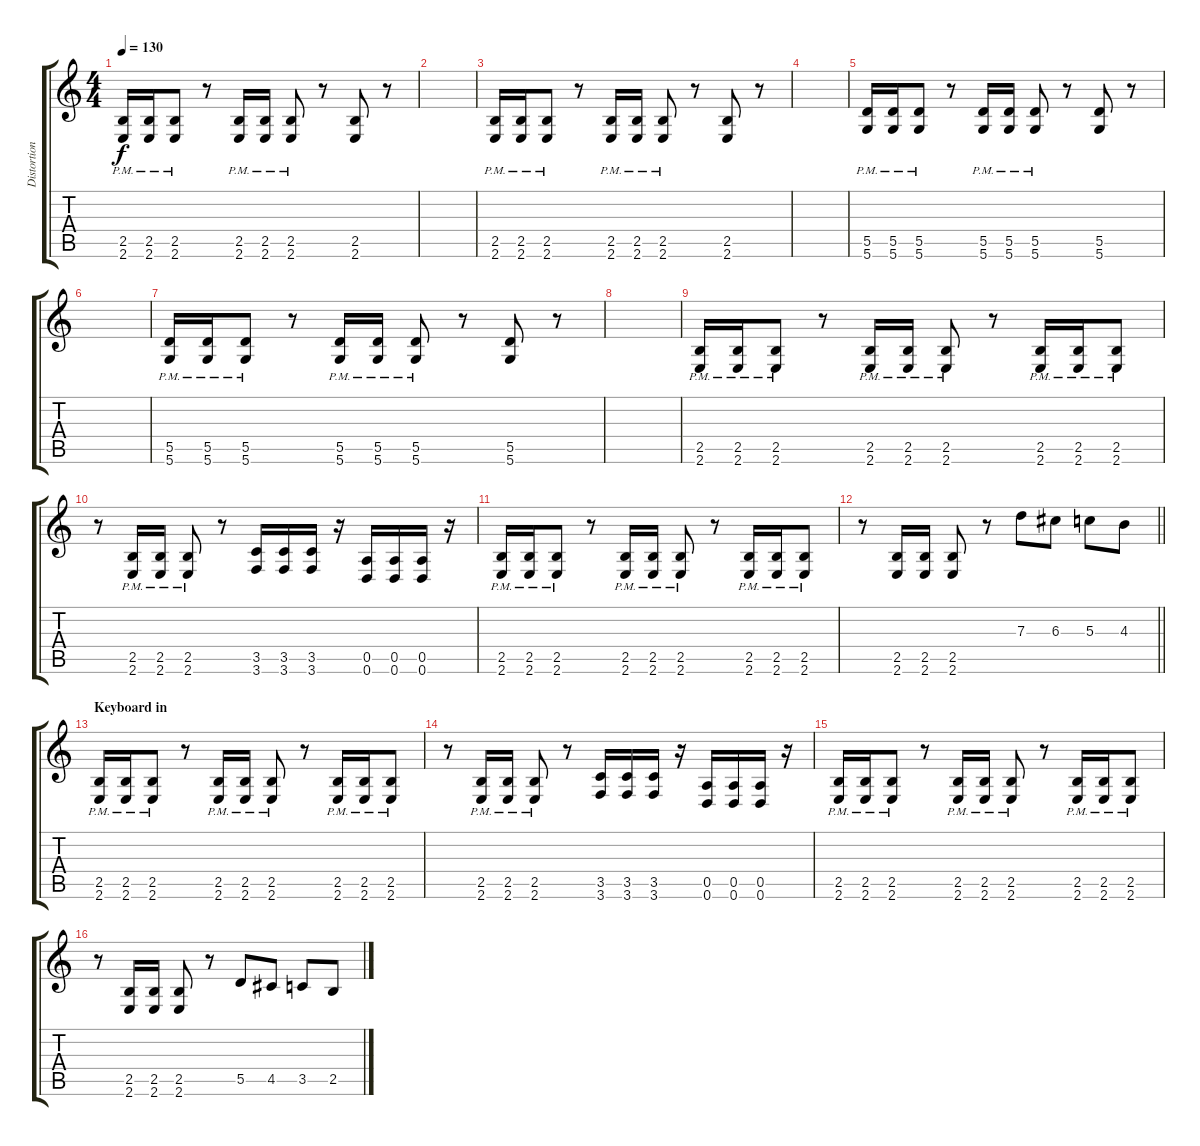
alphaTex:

\track ("Distortion Guitar" "Distortion") {instrument distortionguitar}
\staff {score tabs}
\tuning (E4 B3 G3 D3 A2 D2) {hide}
\ts (4 4)
\tempo 130
\clef g2
\ks c
(2.5{pm} 2.6{pm}).16{dy f} (2.5{pm} 2.6{pm}).16 (2.5{pm} 2.6{pm}).8 r.8 (2.5{pm} 2.6{pm}).16 (2.5{pm} 2.6{pm}).16 (2.5{pm} 2.6{pm}).8 r.8 (2.5 2.6).8 r.8 |
|
(2.5{pm} 2.6{pm}).16 (2.5{pm} 2.6{pm}).16 (2.5{pm} 2.6{pm}).8 r.8 (2.5{pm} 2.6{pm}).16 (2.5{pm} 2.6{pm}).16 (2.5{pm} 2.6{pm}).8 r.8 (2.5 2.6).8 r.8 |
|
(5.5{pm} 5.6{pm}).16 (5.5{pm} 5.6{pm}).16 (5.5{pm} 5.6{pm}).8 r.8 (5.5{pm} 5.6{pm}).16 (5.5{pm} 5.6{pm}).16 (5.5{pm} 5.6{pm}).8 r.8 (5.5 5.6).8 r.8 |
|
(5.5{pm} 5.6{pm}).16 (5.5{pm} 5.6{pm}).16 (5.5{pm} 5.6{pm}).8 r.8 (5.5{pm} 5.6{pm}).16 (5.5{pm} 5.6{pm}).16 (5.5{pm} 5.6{pm}).8 r.8 (5.5 5.6).8 r.8 |
|
(2.5{pm} 2.6{pm}).16 (2.5{pm} 2.6{pm}).16 (2.5{pm} 2.6{pm}).8 r.8 (2.5{pm} 2.6{pm}).16 (2.5{pm} 2.6{pm}).16 (2.5{pm} 2.6{pm}).8 r.8 (2.5{pm} 2.6{pm}).16 (2.5{pm} 2.6{pm}).16 (2.5{pm} 2.6{pm}).8 |
r.8 (2.5{pm} 2.6{pm}).16 (2.5{pm} 2.6{pm}).16 (2.5{pm} 2.6{pm}).8 r.8 (3.5 3.6).16 (3.5 3.6).16 (3.5 3.6).16 r.16 (0.5 0.6).16 (0.5 0.6).16 (0.5 0.6).16 r.16 |
(2.5{pm} 2.6{pm}).16 (2.5{pm} 2.6{pm}).16 (2.5{pm} 2.6{pm}).8 r.8 (2.5{pm} 2.6{pm}).16 (2.5{pm} 2.6{pm}).16 (2.5{pm} 2.6{pm}).8 r.8 (2.5{pm} 2.6{pm}).16 (2.5{pm} 2.6{pm}).16 (2.5{pm} 2.6{pm}).8 |
\barLineRight lightlight
r.8 (2.5 2.6).16 (2.5 2.6).16 (2.5 2.6).8 r.8 7.3.8 6.3.8 5.3.8 4.3.8 |
\section ("" "Keyboard in")
(2.5{pm} 2.6{pm}).16 (2.5{pm} 2.6{pm}).16 (2.5{pm} 2.6{pm}).8 r.8 (2.5{pm} 2.6{pm}).16 (2.5{pm} 2.6{pm}).16 (2.5{pm} 2.6{pm}).8 r.8 (2.5{pm} 2.6{pm}).16 (2.5{pm} 2.6{pm}).16 (2.5{pm} 2.6{pm}).8 |
r.8 (2.5{pm} 2.6{pm}).16 (2.5{pm} 2.6{pm}).16 (2.5{pm} 2.6{pm}).8 r.8 (3.5 3.6).16 (3.5 3.6).16 (3.5 3.6).16 r.16 (0.5 0.6).16 (0.5 0.6).16 (0.5 0.6).16 r.16 |
(2.5{pm} 2.6{pm}).16 (2.5{pm} 2.6{pm}).16 (2.5{pm} 2.6{pm}).8 r.8 (2.5{pm} 2.6{pm}).16 (2.5{pm} 2.6{pm}).16 (2.5{pm} 2.6{pm}).8 r.8 (2.5{pm} 2.6{pm}).16 (2.5{pm} 2.6{pm}).16 (2.5{pm} 2.6{pm}).8 |
r.8 (2.5 2.6).16 (2.5 2.6).16 (2.5 2.6).8 r.8 5.5.8 4.5.8 3.5.8 2.5.8
